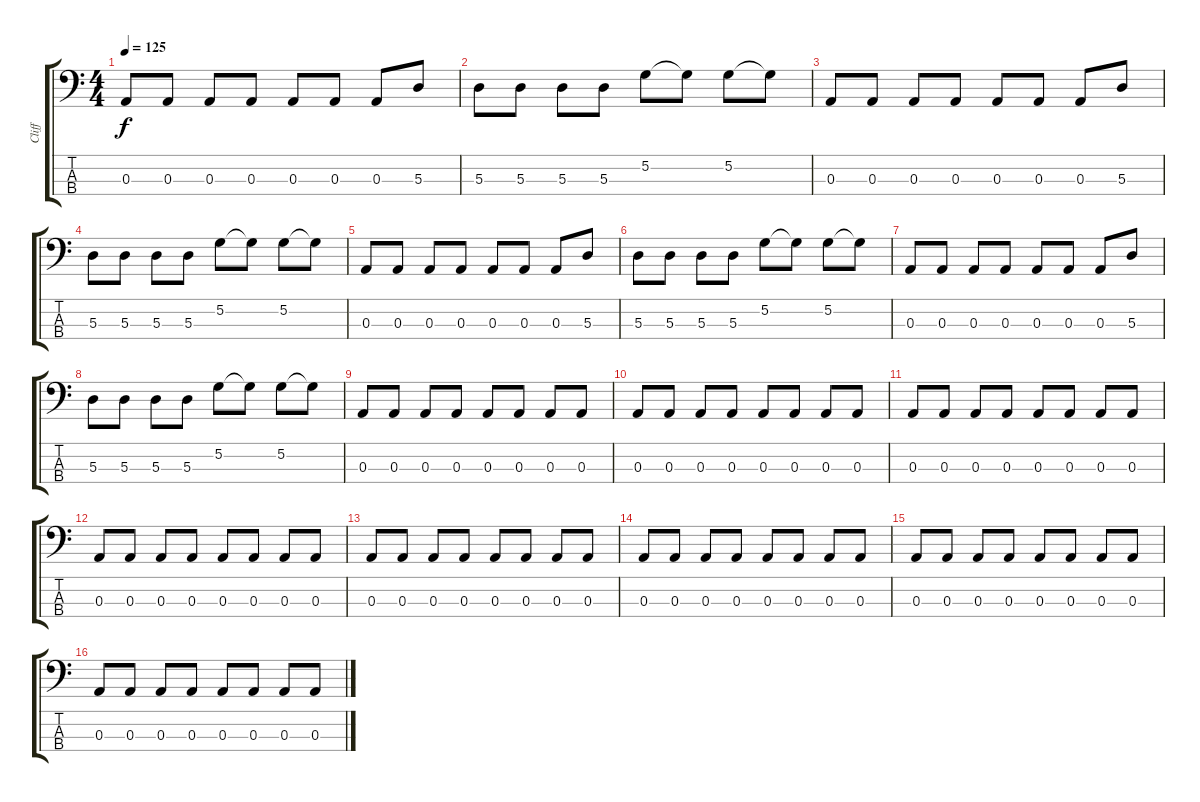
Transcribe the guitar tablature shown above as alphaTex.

\track ("Cliff" "Cliff") {instrument electricbassfinger}
\staff {score tabs}
\tuning (G2 D2 A1 E1) {hide}
\ts (4 4)
\tempo 125
\clef f4
\ks c
0.3.8{dy f} 0.3.8 0.3.8 0.3.8 0.3.8 0.3.8 0.3.8 5.3.8 |
5.3.8 5.3.8 5.3.8 5.3.8 5.2.8 5.2{t}.8 5.2.8 5.2{t}.8 |
0.3.8 0.3.8 0.3.8 0.3.8 0.3.8 0.3.8 0.3.8 5.3.8 |
5.3.8 5.3.8 5.3.8 5.3.8 5.2.8 5.2{t}.8 5.2.8 5.2{t}.8 |
0.3.8 0.3.8 0.3.8 0.3.8 0.3.8 0.3.8 0.3.8 5.3.8 |
5.3.8 5.3.8 5.3.8 5.3.8 5.2.8 5.2{t}.8 5.2.8 5.2{t}.8 |
0.3.8 0.3.8 0.3.8 0.3.8 0.3.8 0.3.8 0.3.8 5.3.8 |
5.3.8 5.3.8 5.3.8 5.3.8 5.2.8 5.2{t}.8 5.2.8 5.2{t}.8 |
0.3.8 0.3.8 0.3.8 0.3.8 0.3.8 0.3.8 0.3.8 0.3.8 |
0.3.8 0.3.8 0.3.8 0.3.8 0.3.8 0.3.8 0.3.8 0.3.8 |
0.3.8 0.3.8 0.3.8 0.3.8 0.3.8 0.3.8 0.3.8 0.3.8 |
0.3.8 0.3.8 0.3.8 0.3.8 0.3.8 0.3.8 0.3.8 0.3.8 |
0.3.8 0.3.8 0.3.8 0.3.8 0.3.8 0.3.8 0.3.8 0.3.8 |
0.3.8 0.3.8 0.3.8 0.3.8 0.3.8 0.3.8 0.3.8 0.3.8 |
0.3.8 0.3.8 0.3.8 0.3.8 0.3.8 0.3.8 0.3.8 0.3.8 |
0.3.8 0.3.8 0.3.8 0.3.8 0.3.8 0.3.8 0.3.8 0.3.8
